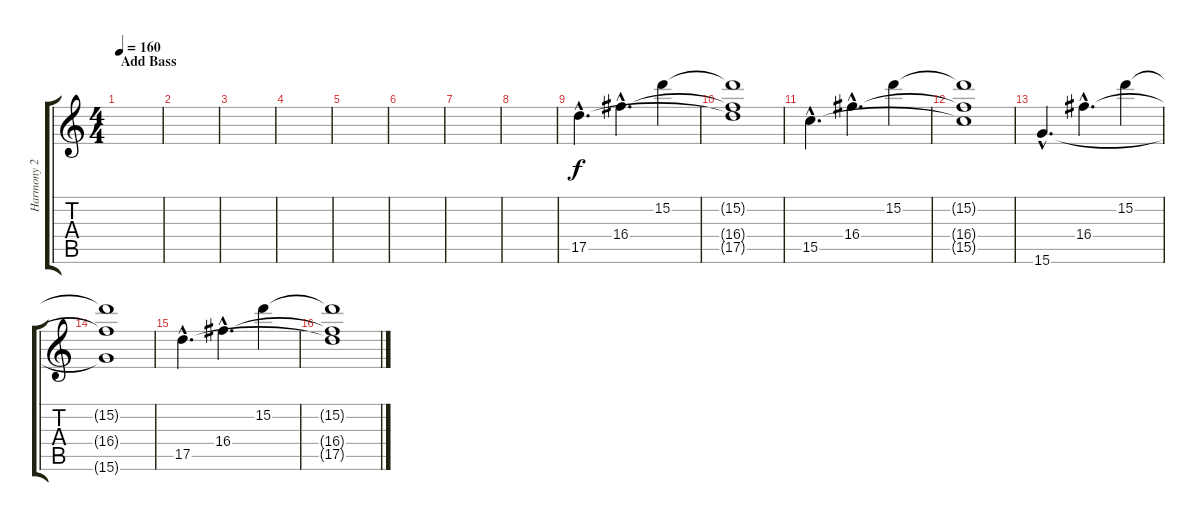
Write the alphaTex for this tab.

\track ("Harmony 2" "Harmony 2") {instrument acousticguitarsteel}
\staff {score tabs}
\tuning (E4 B3 G3 D3 A2 E2) {hide}
\ts (4 4)
\section ("" "Add Bass")
\tempo 160
\clef g2
\ks c
|
|
|
|
|
|
|
|
17.5{hac}.4{d} 16.4{hac}.4{d} 15.2.4 |
(15.2{t} 16.4{t} 17.5{t}).1 |
15.5{hac}.4{d} 16.4{hac}.4{d} 15.2.4 |
(15.2{t} 16.4{t} 15.5{t}).1 |
15.6{hac}.4{d} 16.4{hac}.4{d} 15.2.4 |
(15.2{t} 16.4{t} 15.6{t}).1 |
17.5{hac}.4{d} 16.4{hac}.4{d} 15.2.4 |
(15.2{t} 16.4{t} 17.5{t}).1
